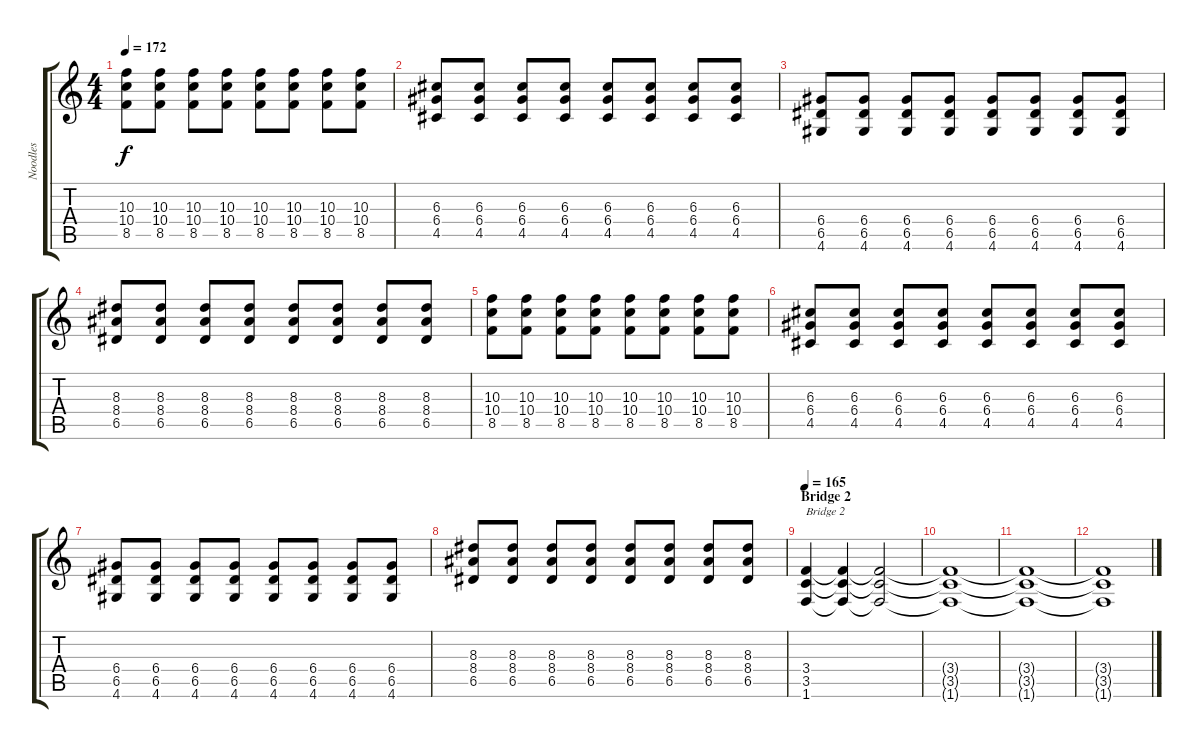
\track ("Noodles" "Noodles") {instrument distortionguitar}
\staff {score tabs}
\tuning (E4 B3 G3 D3 A2 E2) {hide}
\ts (4 4)
\tempo 172
\clef g2
\ks c
(10.3 10.4 8.5).8{dy f} (10.3 10.4 8.5).8 (10.3 10.4 8.5).8 (10.3 10.4 8.5).8 (10.3 10.4 8.5).8 (10.3 10.4 8.5).8 (10.3 10.4 8.5).8 (10.3 10.4 8.5).8 |
(6.3 6.4 4.5).8 (6.3 6.4 4.5).8 (6.3 6.4 4.5).8 (6.3 6.4 4.5).8 (6.3 6.4 4.5).8 (6.3 6.4 4.5).8 (6.3 6.4 4.5).8 (6.3 6.4 4.5).8 |
(6.4 6.5 4.6).8 (6.4 6.5 4.6).8 (6.4 6.5 4.6).8 (6.4 6.5 4.6).8 (6.4 6.5 4.6).8 (6.4 6.5 4.6).8 (6.4 6.5 4.6).8 (6.4 6.5 4.6).8 |
(8.3 8.4 6.5).8 (8.3 8.4 6.5).8 (8.3 8.4 6.5).8 (8.3 8.4 6.5).8 (8.3 8.4 6.5).8 (8.3 8.4 6.5).8 (8.3 8.4 6.5).8 (8.3 8.4 6.5).8 |
(10.3 10.4 8.5).8 (10.3 10.4 8.5).8 (10.3 10.4 8.5).8 (10.3 10.4 8.5).8 (10.3 10.4 8.5).8 (10.3 10.4 8.5).8 (10.3 10.4 8.5).8 (10.3 10.4 8.5).8 |
(6.3 6.4 4.5).8 (6.3 6.4 4.5).8 (6.3 6.4 4.5).8 (6.3 6.4 4.5).8 (6.3 6.4 4.5).8 (6.3 6.4 4.5).8 (6.3 6.4 4.5).8 (6.3 6.4 4.5).8 |
(6.4 6.5 4.6).8 (6.4 6.5 4.6).8 (6.4 6.5 4.6).8 (6.4 6.5 4.6).8 (6.4 6.5 4.6).8 (6.4 6.5 4.6).8 (6.4 6.5 4.6).8 (6.4 6.5 4.6).8 |
(8.3 8.4 6.5).8 (8.3 8.4 6.5).8 (8.3 8.4 6.5).8 (8.3 8.4 6.5).8 (8.3 8.4 6.5).8 (8.3 8.4 6.5).8 (8.3 8.4 6.5).8 (8.3 8.4 6.5).8 |
\section ("" "Bridge 2")
\tempo 165
(3.4 3.5 1.6).4{txt "Bridge 2"} (3.4{t} 3.5{t} 1.6{t}).4{volume 12} (3.4{t} 3.5{t} 1.6{t}).2{volume 11} |
(3.4{t} 3.5{t} 1.6{t}).1{volume 10} |
(3.4{t} 3.5{t} 1.6{t}).1{volume 9} |
(3.4{t} 3.5{t} 1.6{t}).1{volume 8}
